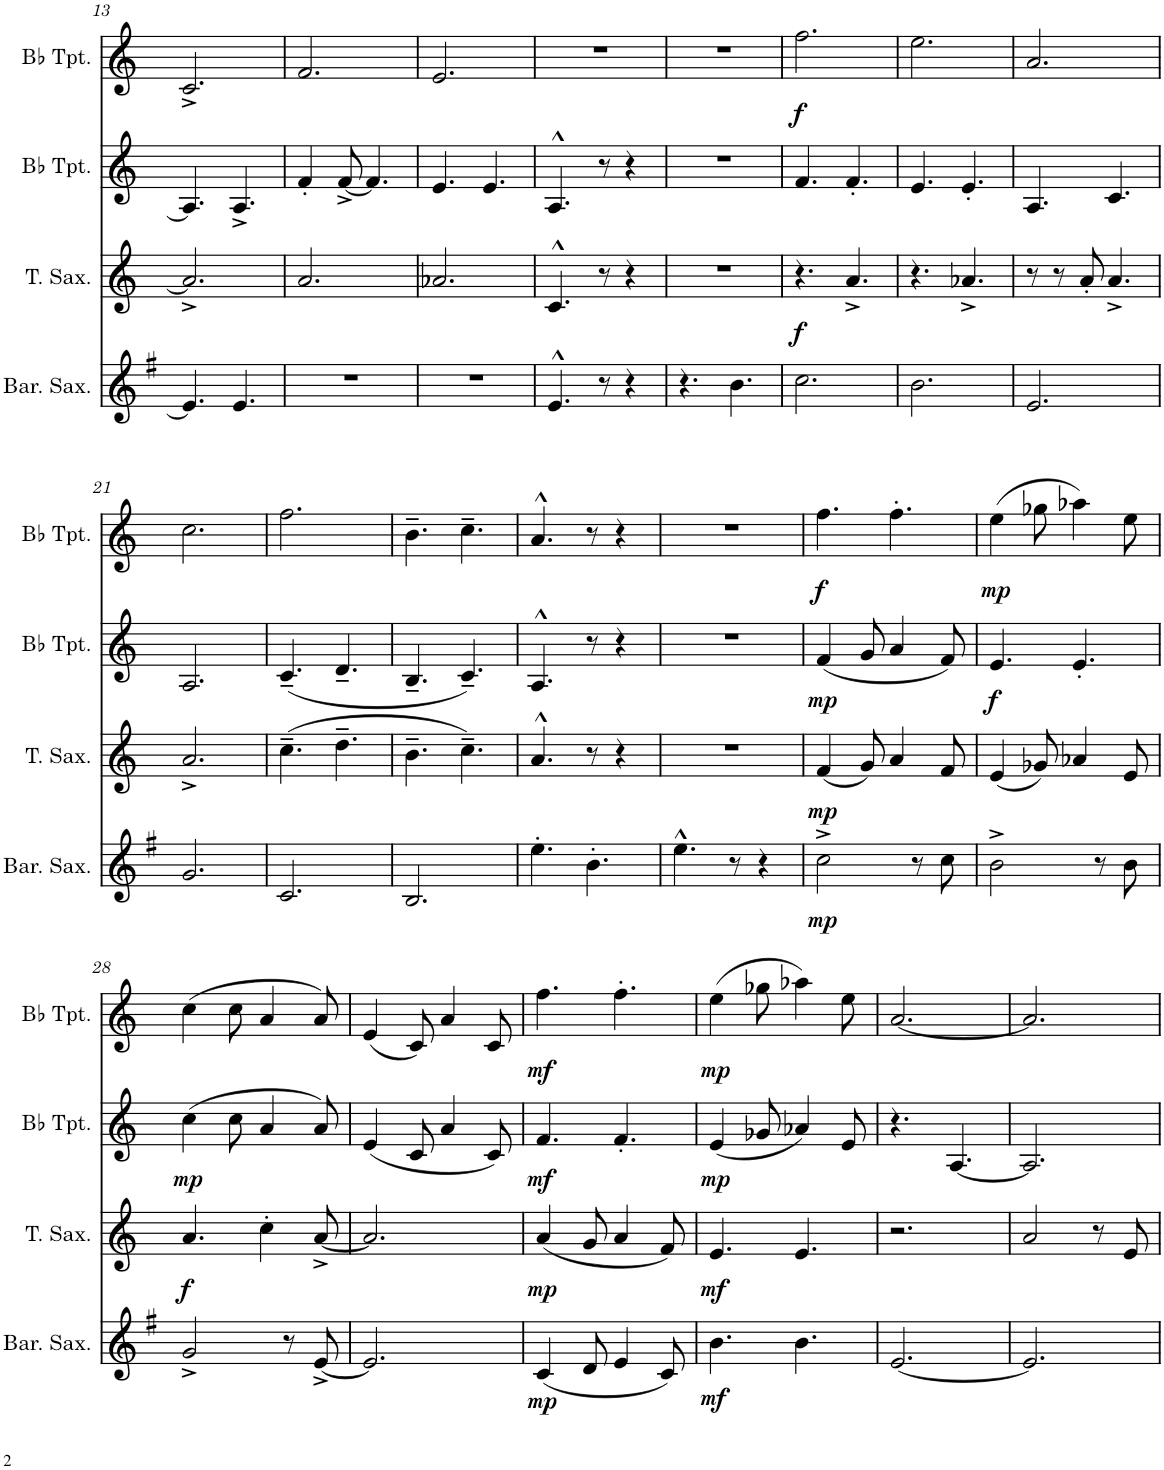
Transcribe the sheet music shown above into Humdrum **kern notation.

**kern	**dynam	**kern	**dynam	**kern	**dynam	**kern	**dynam
*part4	*part4	*part3	*part3	*part2	*part2	*part1	*part1
*staff4	*staff4	*staff3	*staff3	*staff2	*staff2	*staff1	*staff1
*I"Baritone Saxophone	*	*I"Tenor Saxophone	*	*I"Bb Trumpet	*	*I"Bb Trumpet	*
*I'Bar. Sax.	*	*I'T. Sax.	*	*I'Bb Tpt.	*	*I'Bb Tpt.	*
!!LO:PB:g=z
*clefG2	*	*clefG2	*	*clefG2	*	*clefG2	*
*Trd12c21	*	*Trd8c14	*	*Trd1c2	*	*Trd1c2	*
*k[f#]	*	*k[]	*	*k[]	*	*k[]	*
*M6/8	*	*M6/8	*	*M6/8	*	*M6/8	*
=13	=13	=13	=13	=13	=13	=13	=13
4.e/]	.	2.a^/]	.	4.A/]	.	2.c^/	.
4.e/	.	.	.	4.A^/	.	.	.
=14	=14	=14	=14	=14	=14	=14	=14
2.r	.	2.a/	.	4f'/	.	2.f/	.
.	.	.	.	[8f^/	.	.	.
.	.	.	.	4.f/]	.	.	.
=15	=15	=15	=15	=15	=15	=15	=15
2.r	.	2.a-X/	.	4.e/	.	2.e/	.
.	.	.	.	4.e/	.	.	.
=16	=16	=16	=16	=16	=16	=16	=16
4.e^^/	.	4.c^^/	.	4.A^^/	.	2.r	.
8r	.	8r	.	8r	.	.	.
4r	.	4r	.	4r	.	.	.
=17	=17	=17	=17	=17	=17	=17	=17
4.r	.	2.r	.	2.r	.	2.r	.
4.b\	.	.	.	.	.	.	.
=18	=18	=18	=18	=18	=18	=18	=18
!	!	!	!LO:DY:b	!	!	!	!LO:DY:b
2.cc\	.	4.r	f	4.f/	.	2.ff\	f
.	.	4.a^/	.	4.f'/	.	.	.
=19	=19	=19	=19	=19	=19	=19	=19
2.b\	.	4.r	.	4.e/	.	2.ee\	.
.	.	4.a-X^/	.	4.e'/	.	.	.
=20	=20	=20	=20	=20	=20	=20	=20
2.e/	.	8r	.	4.A/	.	2.a/	.
.	.	8r	.	.	.	.	.
.	.	8a'/	.	.	.	.	.
.	.	4.a^/	.	4.c/	.	.	.
!!LO:LB:g=z
=21	=21	=21	=21	=21	=21	=21	=21
2.g/	.	2.a^/	.	2.A/	.	2.cc\	.
=22	=22	=22	=22	=22	=22	=22	=22
2.c/	.	(4.cc~\	.	(4.c~/	.	2.ff\	.
.	.	4.dd~\	.	4.d~/	.	.	.
=23	=23	=23	=23	=23	=23	=23	=23
2.B/	.	4.b~\	.	4.B~/	.	4.b~\	.
.	.	4.cc~\)	.	4.c~/)	.	4.cc~\	.
=24	=24	=24	=24	=24	=24	=24	=24
4.ee'\	.	4.a^^/	.	4.A^^/	.	4.a^^/	.
4.b'\	.	8r	.	8r	.	8r	.
.	.	4r	.	4r	.	4r	.
=25	=25	=25	=25	=25	=25	=25	=25
4.ee^^\	.	2.r	.	2.r	.	2.r	.
8r	.	.	.	.	.	.	.
4r	.	.	.	.	.	.	.
=26	=26	=26	=26	=26	=26	=26	=26
!	!LO:DY:b	!	!LO:DY:b	!	!LO:DY:b	!	!LO:DY:b
2cc^\	mp	(4f/	mp	(4f/	mp	4.ff\	f
.	.	8g/)	.	8g/	.	.	.
.	.	4a/	.	4a/	.	4.ff'\	.
8r	.	.	.	.	.	.	.
8cc\	.	8f/	.	8f/)	.	.	.
=27	=27	=27	=27	=27	=27	=27	=27
!	!	!	!	!	!LO:DY:b	!	!LO:DY:b
2b^\	.	(4e/	.	4.e/	f	(4ee\	mp
.	.	8g-X/)	.	.	.	8gg-X\	.
.	.	4a-X/	.	4.e'/	.	4aa-X\)	.
8r	.	.	.	.	.	.	.
8b\	.	8e/	.	.	.	8ee\	.
!!LO:LB:g=z
=28	=28	=28	=28	=28	=28	=28	=28
!	!	!	!LO:DY:b	!	!LO:DY:b	!	!
2g^/	.	4.a/	f	(4cc\	mp	(4cc\	.
.	.	.	.	8cc\	.	8cc\	.
.	.	4cc'\	.	4a/	.	4a/	.
8r	.	.	.	.	.	.	.
[8e^/	.	[8a^/	.	8a/)	.	8a/)	.
=29	=29	=29	=29	=29	=29	=29	=29
2.e/]	.	2.a/]	.	(4e/	.	(4e/	.
.	.	.	.	8c/	.	8c/)	.
.	.	.	.	4a/	.	4a/	.
.	.	.	.	8c/)	.	8c/	.
=30	=30	=30	=30	=30	=30	=30	=30
!	!LO:DY:b	!	!LO:DY:b	!	!LO:DY:b	!	!LO:DY:b
(4c/	mp	(4a/	mp	4.f/	mf	4.ff\	mf
8d/	.	8g/	.	.	.	.	.
4e/	.	4a/	.	4.f'/	.	4.ff'\	.
8c/)	.	8f/)	.	.	.	.	.
=31	=31	=31	=31	=31	=31	=31	=31
!	!LO:DY:b	!	!LO:DY:b	!	!LO:DY:b	!	!LO:DY:b
4.b\	mf	4.e/	mf	(4e/	mp	(4ee\	mp
.	.	.	.	8g-X/	.	8gg-X\	.
4.b\	.	4.e/	.	4a-X/)	.	4aa-X\)	.
.	.	.	.	8e/	.	8ee\	.
=32	=32	=32	=32	=32	=32	=32	=32
[2.e/	.	2.r	.	4.r	.	[2.a/	.
.	.	.	.	[4.A/	.	.	.
=33	=33	=33	=33	=33	=33	=33	=33
2.e/]	.	2a/	.	2.A/]	.	2.a/]	.
.	.	8r	.	.	.	.	.
.	.	8e/	.	.	.	.	.
=	=	=	=	=	=	=	=
*-	*-	*-	*-	*-	*-	*-	*-
